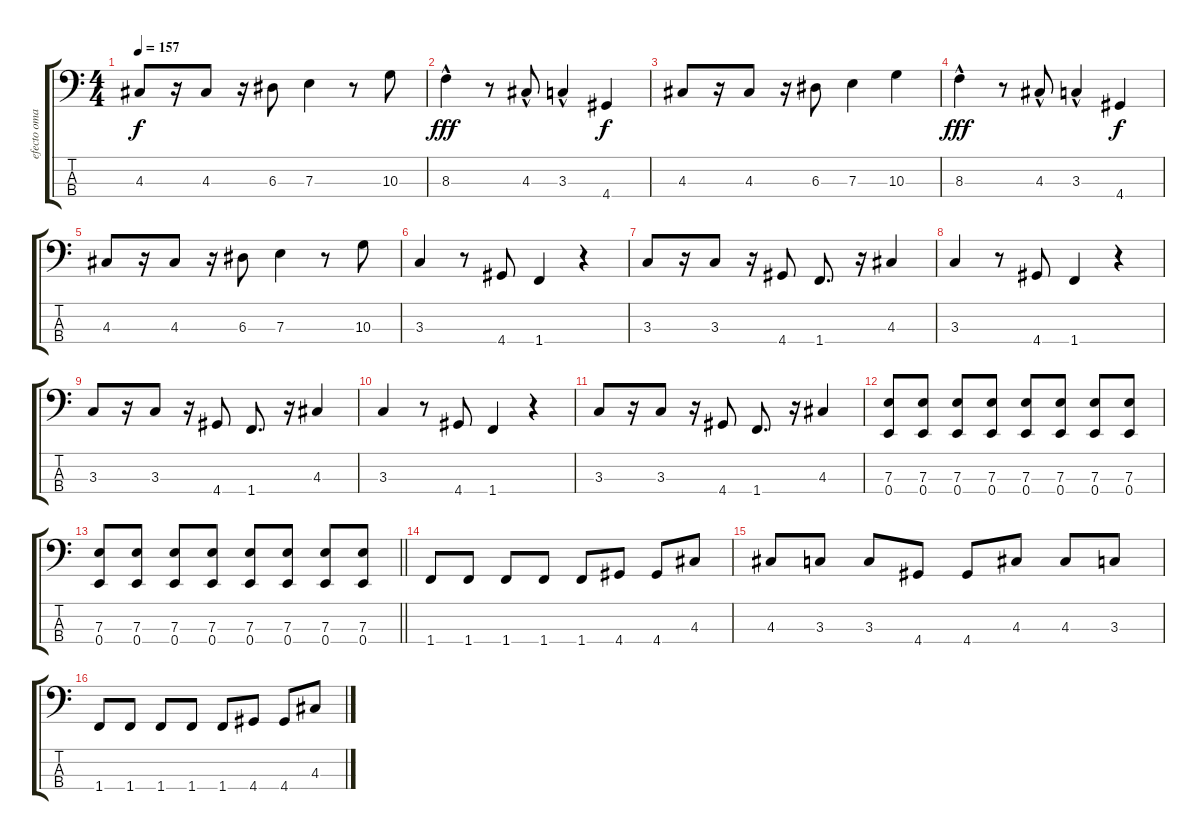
\track ("efecto omaili" "efecto oma") {instrument fretlessbass}
\staff {score tabs}
\tuning (G2 D2 A1 E1) {hide}
\ts (4 4)
\tempo 157
\clef f4
\ks c
4.3.8{dy f} r.16 4.3.8 r.16 6.3.8 7.3.4 r.8 10.3.8 |
8.3{hac}.4{dy fff} r.8 4.3{hac}.8 3.3{hac}.4 4.4.4{dy f} |
4.3.8 r.16 4.3.8 r.16 6.3.8 7.3.4 10.3.4 |
8.3{hac}.4{dy fff} r.8 4.3{hac}.8 3.3{hac}.4 4.4.4{dy f} |
4.3.8 r.16 4.3.8 r.16 6.3.8 7.3.4 r.8 10.3.8 |
3.3.4 r.8 4.4.8 1.4.4 r.4 |
3.3.8 r.16 3.3.8 r.16 4.4.8 1.4.8{d} r.16 4.3.4 |
3.3.4 r.8 4.4.8 1.4.4 r.4 |
3.3.8 r.16 3.3.8 r.16 4.4.8 1.4.8{d} r.16 4.3.4 |
3.3.4 r.8 4.4.8 1.4.4 r.4 |
3.3.8 r.16 3.3.8 r.16 4.4.8 1.4.8{d} r.16 4.3.4 |
(7.3 0.4).8 (7.3 0.4).8 (7.3 0.4).8 (7.3 0.4).8 (7.3 0.4).8 (7.3 0.4).8 (7.3 0.4).8 (7.3 0.4).8 |
\barLineRight lightlight
(7.3 0.4).8 (7.3 0.4).8 (7.3 0.4).8 (7.3 0.4).8 (7.3 0.4).8 (7.3 0.4).8 (7.3 0.4).8 (7.3 0.4).8 |
1.4.8 1.4.8 1.4.8 1.4.8 1.4.8 4.4.8 4.4.8 4.3.8 |
4.3.8 3.3.8 3.3.8 4.4.8 4.4.8 4.3.8 4.3.8 3.3.8 |
1.4.8 1.4.8 1.4.8 1.4.8 1.4.8 4.4.8 4.4.8 4.3.8
